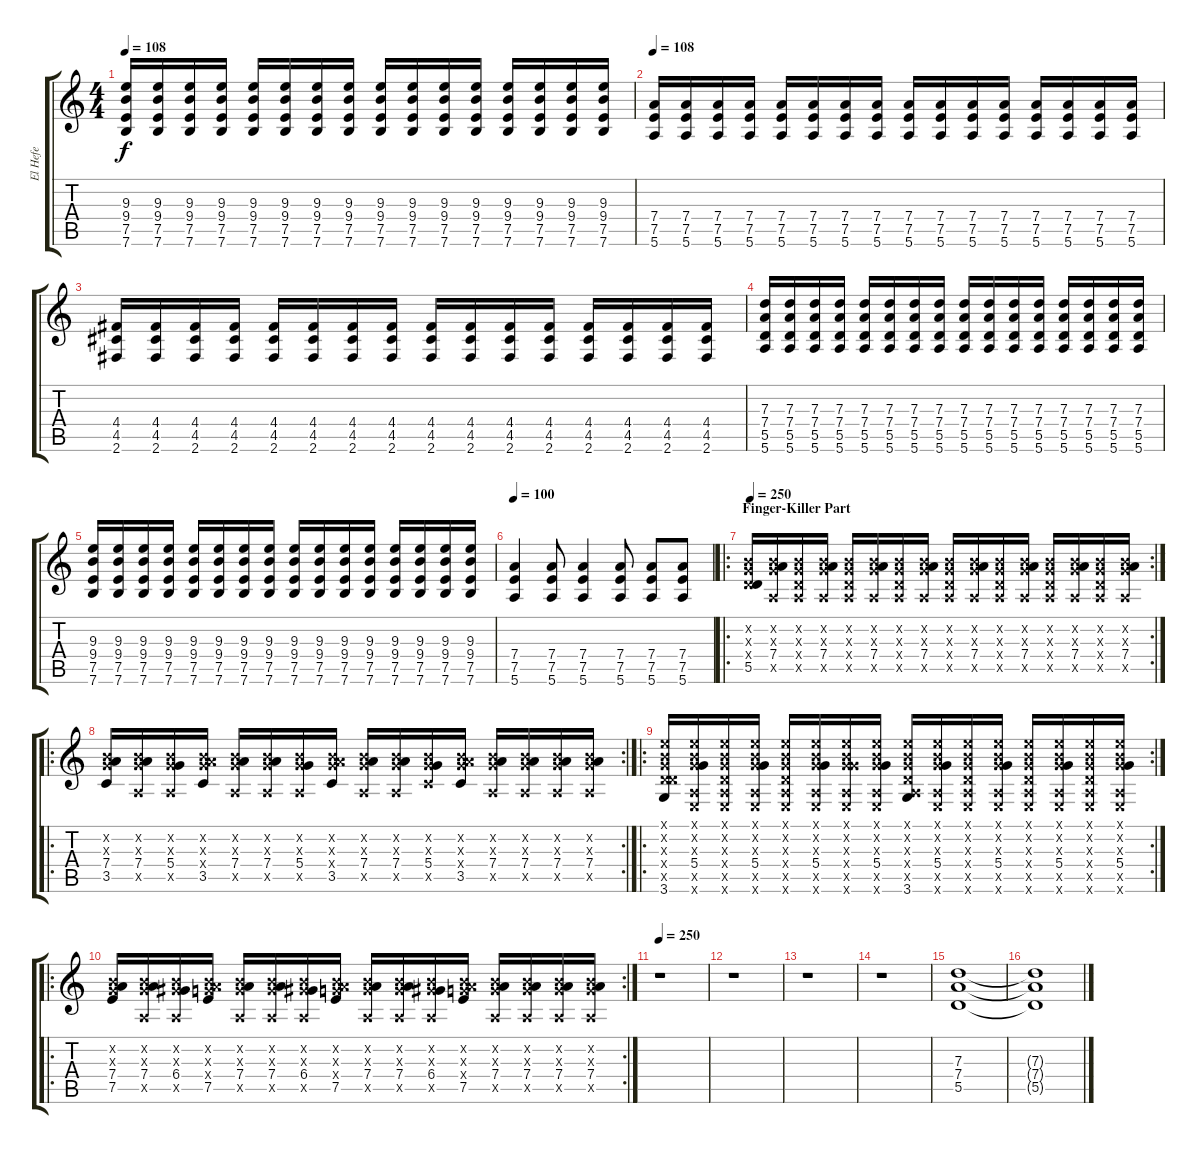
\track ("El Hefe" "El Hefe") {instrument overdrivenguitar}
\staff {score tabs}
\tuning (E4 B3 G3 D3 A2 E2) {hide}
\ts (4 4)
\tempo 108
\clef g2
\ks c
(9.3 9.4 7.5 7.6).16{dy f} (9.3 9.4 7.5 7.6).16 (9.3 9.4 7.5 7.6).16 (9.3 9.4 7.5 7.6).16 (9.3 9.4 7.5 7.6).16 (9.3 9.4 7.5 7.6).16 (9.3 9.4 7.5 7.6).16 (9.3 9.4 7.5 7.6).16 (9.3 9.4 7.5 7.6).16 (9.3 9.4 7.5 7.6).16 (9.3 9.4 7.5 7.6).16 (9.3 9.4 7.5 7.6).16 (9.3 9.4 7.5 7.6).16 (9.3 9.4 7.5 7.6).16 (9.3 9.4 7.5 7.6).16 (9.3 9.4 7.5 7.6).16 |
\tempo 108
(7.4 7.5 5.6).16{volume 11 instrument electricguitarmuted} (7.4 7.5 5.6).16 (7.4 7.5 5.6).16 (7.4 7.5 5.6).16 (7.4 7.5 5.6).16 (7.4 7.5 5.6).16 (7.4 7.5 5.6).16 (7.4 7.5 5.6).16 (7.4 7.5 5.6).16 (7.4 7.5 5.6).16 (7.4 7.5 5.6).16 (7.4 7.5 5.6).16 (7.4 7.5 5.6).16 (7.4 7.5 5.6).16 (7.4 7.5 5.6).16 (7.4 7.5 5.6).16 |
(4.4 4.5 2.6).16 (4.4 4.5 2.6).16 (4.4 4.5 2.6).16 (4.4 4.5 2.6).16 (4.4 4.5 2.6).16 (4.4 4.5 2.6).16 (4.4 4.5 2.6).16 (4.4 4.5 2.6).16 (4.4 4.5 2.6).16 (4.4 4.5 2.6).16 (4.4 4.5 2.6).16 (4.4 4.5 2.6).16 (4.4 4.5 2.6).16 (4.4 4.5 2.6).16 (4.4 4.5 2.6).16 (4.4 4.5 2.6).16 |
(7.3 7.4 5.5 5.6).16 (7.3 7.4 5.5 5.6).16 (7.3 7.4 5.5 5.6).16 (7.3 7.4 5.5 5.6).16 (7.3 7.4 5.5 5.6).16 (7.3 7.4 5.5 5.6).16 (7.3 7.4 5.5 5.6).16 (7.3 7.4 5.5 5.6).16 (7.3 7.4 5.5 5.6).16 (7.3 7.4 5.5 5.6).16 (7.3 7.4 5.5 5.6).16 (7.3 7.4 5.5 5.6).16 (7.3 7.4 5.5 5.6).16 (7.3 7.4 5.5 5.6).16 (7.3 7.4 5.5 5.6).16 (7.3 7.4 5.5 5.6).16 |
(9.3 9.4 7.5 7.6).16 (9.3 9.4 7.5 7.6).16 (9.3 9.4 7.5 7.6).16 (9.3 9.4 7.5 7.6).16 (9.3 9.4 7.5 7.6).16 (9.3 9.4 7.5 7.6).16 (9.3 9.4 7.5 7.6).16 (9.3 9.4 7.5 7.6).16 (9.3 9.4 7.5 7.6).16 (9.3 9.4 7.5 7.6).16 (9.3 9.4 7.5 7.6).16 (9.3 9.4 7.5 7.6).16 (9.3 9.4 7.5 7.6).16 (9.3 9.4 7.5 7.6).16 (9.3 9.4 7.5 7.6).16 (9.3 9.4 7.5 7.6).16 |
\tempo 159
\tempo 100
(7.4 7.5 5.6).4{instrument overdrivenguitar} (7.4 7.5 5.6).8 (7.4 7.5 5.6).4 (7.4 7.5 5.6).8 (7.4 7.5 5.6).8 (7.4 7.5 5.6).8 |
\ro
\rc 2
\section ("" "Finger-Killer Part")
\tempo 250
(0.2{x} 0.3{x} 0.4{x} 5.5).16{volume 13} (0.2{x} 0.3{x} 7.4 0.5{x}).16 (0.2{x} 0.3{x} 0.4{x} 0.5{x}).16 (0.2{x} 0.3{x} 7.4 0.5{x}).16 (0.2{x} 0.3{x} 0.4{x} 0.5{x}).16 (0.2{x} 0.3{x} 7.4 0.5{x}).16 (0.2{x} 0.3{x} 0.4{x} 0.5{x}).16 (0.2{x} 0.3{x} 7.4 0.5{x}).16 (0.2{x} 0.3{x} 0.4{x} 0.5{x}).16 (0.2{x} 0.3{x} 7.4 0.5{x}).16 (0.2{x} 0.3{x} 0.4{x} 0.5{x}).16 (0.2{x} 0.3{x} 7.4 0.5{x}).16 (0.2{x} 0.3{x} 0.4{x} 0.5{x}).16 (0.2{x} 0.3{x} 7.4 0.5{x}).16 (0.2{x} 0.3{x} 0.4{x} 0.5{x}).16 (0.2{x} 0.3{x} 7.4 0.5{x}).16 |
\ro
\rc 2
(0.2{x} 0.3{x} 7.4 3.5).16 (0.2{x} 0.3{x} 7.4 0.5{x}).16 (0.2{x} 0.3{x} 5.4 0.5{x}).16 (0.2{x} 0.3{x} 7.4{x} 3.5).16 (0.2{x} 0.3{x} 7.4 0.5{x}).16 (0.2{x} 0.3{x} 7.4 0.5{x}).16 (0.2{x} 0.3{x} 5.4 0.5{x}).16 (0.2{x} 0.3{x} 7.4{x} 3.5).16 (0.2{x} 0.3{x} 7.4 0.5{x}).16 (0.2{x} 0.3{x} 7.4 0.5{x}).16 (0.2{x} 0.3{x} 5.4 3.5{x}).16 (0.2{x} 0.3{x} 7.4{x} 3.5).16 (0.2{x} 0.3{x} 7.4 0.5{x}).16 (0.2{x} 0.3{x} 7.4 0.5{x}).16 (0.2{x} 0.3{x} 7.4 0.5{x}).16 (0.2{x} 0.3{x} 7.4 0.5{x}).16 |
\ro
\rc 2
(0.1{x} 0.2{x} 0.3{x} 0.4{x} 5.5{x} 3.6).16 (0.1{x} 0.2{x} 0.3{x} 5.4 0.5{x} 0.6{x}).16 (0.1{x} 0.2{x} 0.3{x} 0.4{x} 0.5{x} 0.6{x}).16 (0.1{x} 0.2{x} 0.3{x} 5.4 0.5{x} 0.6{x}).16 (0.1{x} 0.2{x} 0.3{x} 0.4{x} 0.5{x} 0.6{x}).16 (0.1{x} 0.2{x} 0.3{x} 5.4 0.5{x} 0.6{x}).16 (0.1{x} 0.2{x} 0.3{x} 5.4{x} 0.5{x} 0.6{x}).16 (0.1{x} 0.2{x} 0.3{x} 5.4 0.5{x} 0.6{x}).16 (0.1{x} 0.2{x} 0.3{x} 0.4{x} 0.5{x} 3.6).16 (0.1{x} 0.2{x} 0.3{x} 5.4 0.5{x} 0.6{x}).16 (0.1{x} 0.2{x} 0.3{x} 0.4{x} 0.5{x} 0.6{x}).16 (0.1{x} 0.2{x} 0.3{x} 5.4 0.5{x} 0.6{x}).16 (0.1{x} 0.2{x} 0.3{x} 0.4{x} 0.5{x} 0.6{x}).16 (0.1{x} 0.2{x} 0.3{x} 5.4 0.5{x} 0.6{x}).16 (0.1{x} 0.2{x} 0.3{x} 0.4{x} 0.5{x} 0.6{x}).16 (0.1{x} 0.2{x} 0.3{x} 5.4 0.5{x} 0.6{x}).16 |
\ro
\rc 2
(0.2{x} 0.3{x} 7.4 7.5).16 (0.2{x} 0.3{x} 7.4 0.5{x}).16 (0.2{x} 0.3{x} 6.4 0.5{x}).16 (0.2{x} 0.3{x} 7.4{x} 7.5).16 (0.2{x} 0.3{x} 7.4 0.5{x}).16 (0.2{x} 0.3{x} 7.4 0.5{x}).16 (0.2{x} 0.3{x} 6.4 0.5{x}).16 (0.2{x} 0.3{x} 7.4{x} 7.5).16 (0.2{x} 0.3{x} 7.4 0.5{x}).16 (0.2{x} 0.3{x} 7.4 0.5{x}).16 (0.2{x} 0.3{x} 6.4 0.5{x}).16 (0.2{x} 0.3{x} 7.4{x} 7.5).16 (0.2{x} 0.3{x} 7.4 0.5{x}).16 (0.2{x} 0.3{x} 7.4 0.5{x}).16 (0.2{x} 0.3{x} 7.4 0.5{x}).16 (0.2{x} 0.3{x} 7.4 0.5{x}).16 |
\tempo 250
r.1 |
r.1 |
r.1 |
r.1 |
(7.3 7.4 5.5).1 |
(7.3{t} 7.4{t} 5.5{t}).1
